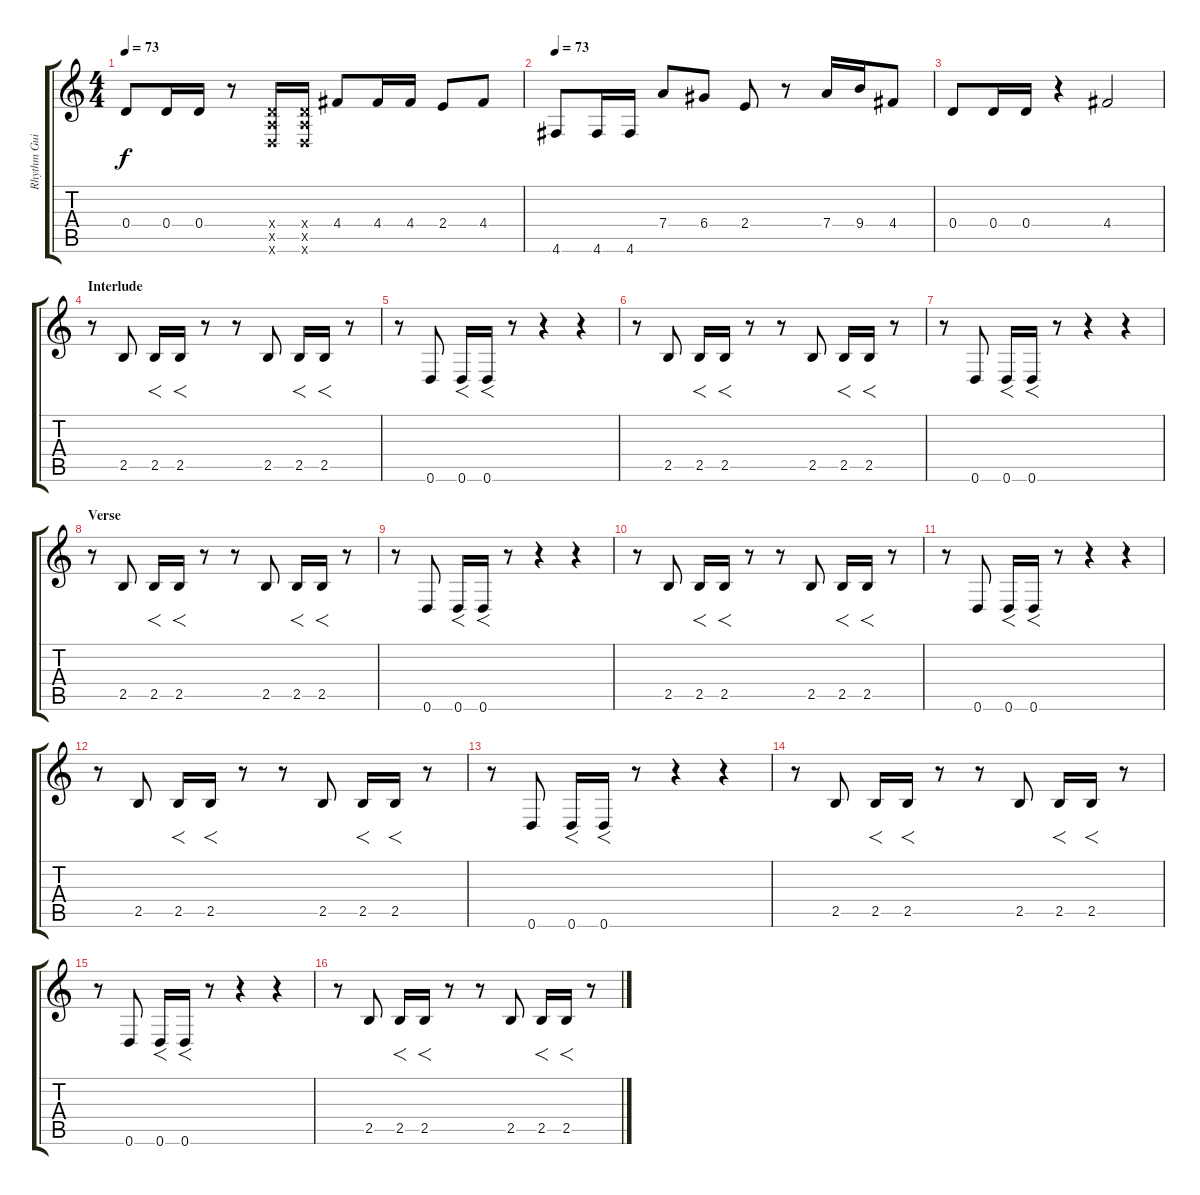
\track ("Rhythm Guitar" "Rhythm Gui") {instrument overdrivenguitar}
\staff {score tabs}
\tuning (E4 B3 G3 D3 A2 D2) {hide}
\ts (4 4)
\tempo 73
\clef g2
\ks c
0.4.8{dy f} 0.4.16 0.4.16 r.8 (0.4{x} 0.5{x} 0.6{x}).16 (0.4{x} 0.5{x} 0.6{x}).16 4.4.8 4.4.16 4.4.16 2.4.8 4.4.8 |
\tempo 73
4.6.8 4.6.16 4.6.16 7.4.8 6.4.8 2.4.8 r.8 7.4.16 9.4.16 4.4.8 |
0.4.8 0.4.16 0.4.16 r.4 4.4.2 |
\section ("" "Interlude")
r.8{balance 4} 2.5.8 2.5.16{f} 2.5.16{f} r.8 r.8 2.5.8 2.5.16{f} 2.5.16{f} r.8 |
r.8 0.6.8 0.6.16{f} 0.6.16{f} r.8 r.4 r.4 |
r.8 2.5.8 2.5.16{f} 2.5.16{f} r.8 r.8 2.5.8 2.5.16{f} 2.5.16{f} r.8 |
r.8 0.6.8 0.6.16{f} 0.6.16{f} r.8 r.4 r.4 |
\section ("" "Verse")
r.8 2.5.8 2.5.16{f} 2.5.16{f} r.8 r.8 2.5.8 2.5.16{f} 2.5.16{f} r.8 |
r.8 0.6.8 0.6.16{f} 0.6.16{f} r.8 r.4 r.4 |
r.8 2.5.8 2.5.16{f} 2.5.16{f} r.8 r.8 2.5.8 2.5.16{f} 2.5.16{f} r.8 |
r.8 0.6.8 0.6.16{f} 0.6.16{f} r.8 r.4 r.4 |
r.8 2.5.8 2.5.16{f} 2.5.16{f} r.8 r.8 2.5.8 2.5.16{f} 2.5.16{f} r.8 |
r.8 0.6.8 0.6.16{f} 0.6.16{f} r.8 r.4 r.4 |
r.8 2.5.8 2.5.16{f} 2.5.16{f} r.8 r.8 2.5.8 2.5.16{f} 2.5.16{f} r.8 |
r.8 0.6.8 0.6.16{f} 0.6.16{f} r.8 r.4 r.4 |
r.8 2.5.8 2.5.16{f} 2.5.16{f} r.8 r.8 2.5.8 2.5.16{f} 2.5.16{f} r.8
